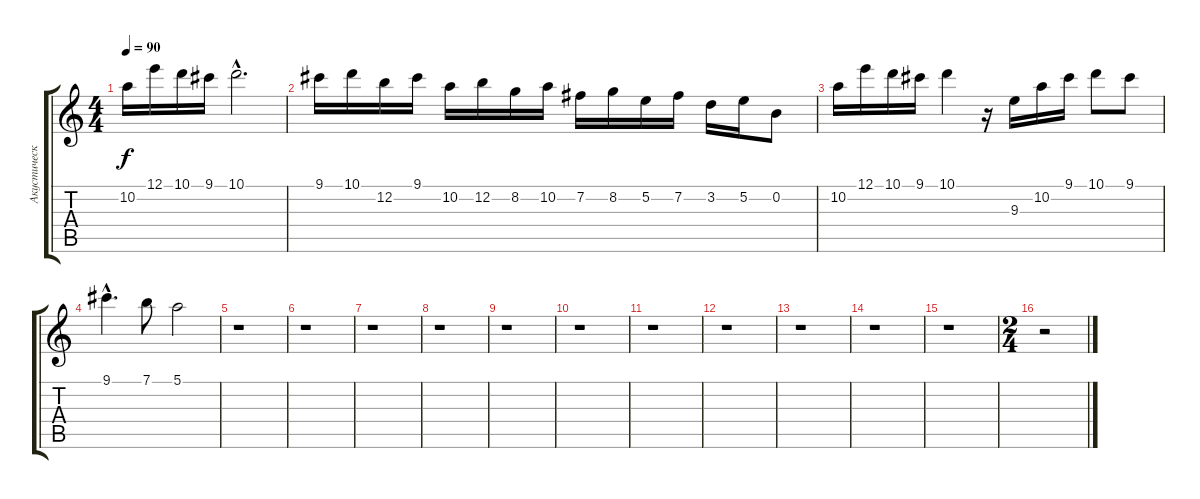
\track ("Акустическая гитара" "Акустическ") {instrument acousticguitarnylon}
\staff {score tabs}
\tuning (E4 B3 G3 D3 A2 E2) {hide}
\ts (4 4)
\tempo 90
\clef g2
\ks c
10.2.16{dy f} 12.1.16 10.1.16 9.1.16 10.1{hac}.2{d} |
9.1.16 10.1.16 12.2.16 9.1.16 10.2.16 12.2.16 8.2.16 10.2.16 7.2.16 8.2.16 5.2.16 7.2.16 3.2.16 5.2.16 0.2.8 |
10.2.16 12.1.16 10.1.16 9.1.16 10.1.4 r.16 9.3.16 10.2.16 9.1.16 10.1.8 9.1.8 |
9.1{hac}.4{d} 7.1.8 5.1.2 |
r.1 |
r.1 |
r.1 |
r.1 |
r.1 |
r.1 |
r.1 |
r.1 |
r.1 |
r.1 |
r.1 |
\ts (2 4)
r.2
